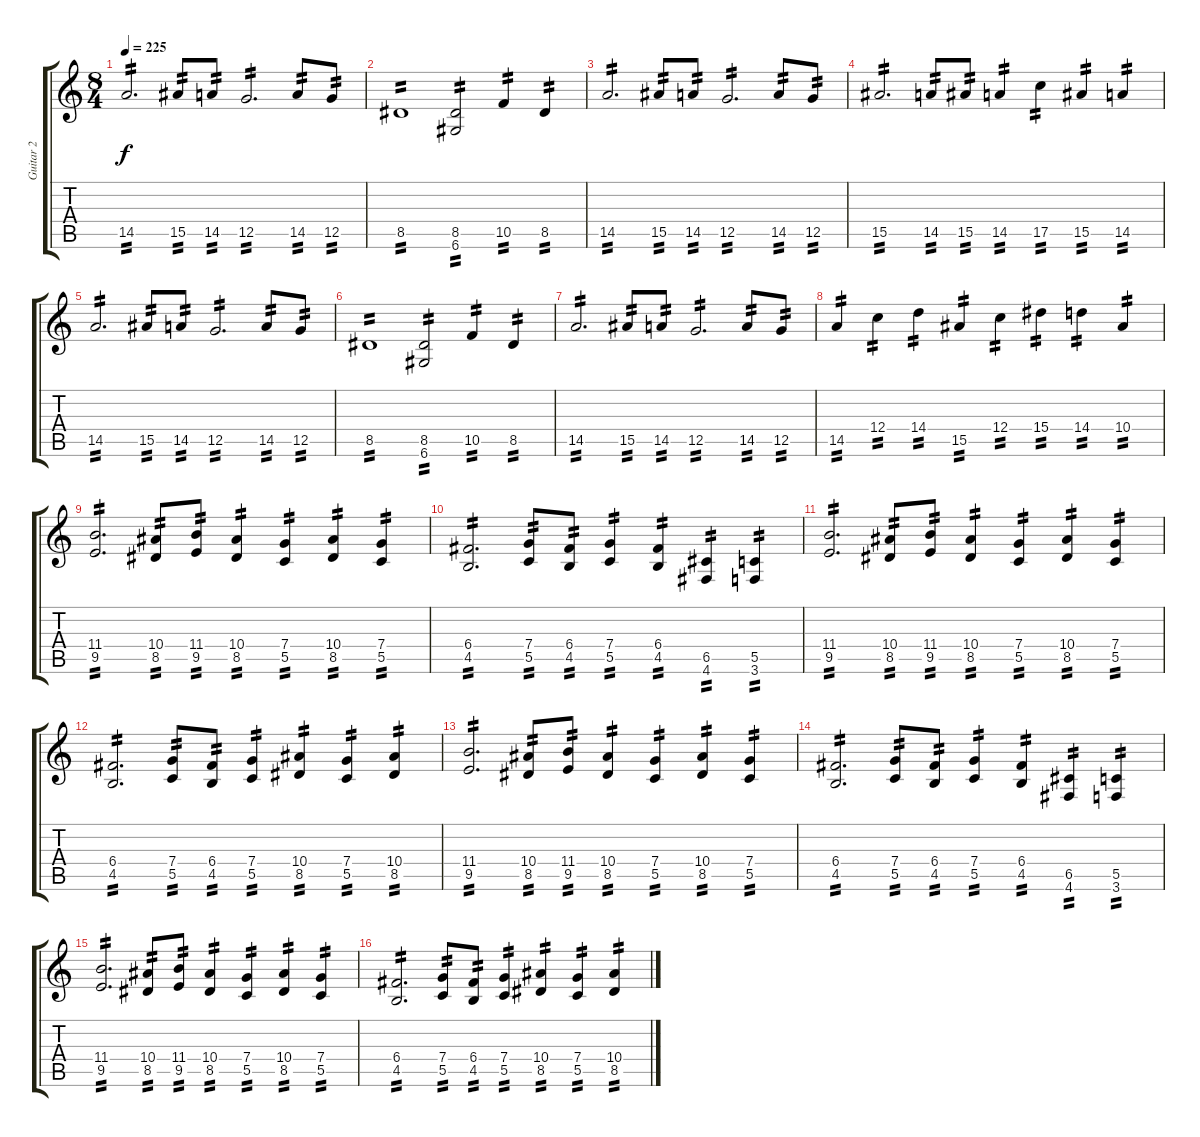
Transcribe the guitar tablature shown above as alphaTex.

\track ("Guitar 2" "Guitar 2") {instrument overdrivenguitar}
\staff {score tabs}
\tuning (D4 A3 F3 C3 G2 D2) {hide}
\ts (8 4)
\tempo 225
\clef g2
\ks c
14.5.2{d tp 2 dy f} 15.5.8{tp 2} 14.5.8{tp 2} 12.5.2{d tp 2} 14.5.8{tp 2} 12.5.8{tp 2} |
8.5.1{tp 2} (8.5 6.6).2{tp 2} 10.5.4{tp 2} 8.5.4{tp 2} |
14.5.2{d tp 2} 15.5.8{tp 2} 14.5.8{tp 2} 12.5.2{d tp 2} 14.5.8{tp 2} 12.5.8{tp 2} |
15.5.2{d tp 2} 14.5.8{tp 2} 15.5.8{tp 2} 14.5.4{tp 2} 17.5.4{tp 2} 15.5.4{tp 2} 14.5.4{tp 2} |
14.5.2{d tp 2} 15.5.8{tp 2} 14.5.8{tp 2} 12.5.2{d tp 2} 14.5.8{tp 2} 12.5.8{tp 2} |
8.5.1{tp 2} (8.5 6.6).2{tp 2} 10.5.4{tp 2} 8.5.4{tp 2} |
14.5.2{d tp 2} 15.5.8{tp 2} 14.5.8{tp 2} 12.5.2{d tp 2} 14.5.8{tp 2} 12.5.8{tp 2} |
14.5.4{tp 2} 12.4.4{tp 2} 14.4.4{tp 2} 15.5.4{tp 2} 12.4.4{tp 2} 15.4.4{tp 2} 14.4.4{tp 2} 10.4.4{tp 2} |
(11.4 9.5).2{d tp 2} (10.4 8.5).8{tp 2} (11.4 9.5).8{tp 2} (10.4 8.5).4{tp 2} (7.4 5.5).4{tp 2} (10.4 8.5).4{tp 2} (7.4 5.5).4{tp 2} |
(6.4 4.5).2{d tp 2} (7.4 5.5).8{tp 2} (6.4 4.5).8{tp 2} (7.4 5.5).4{tp 2} (6.4 4.5).4{tp 2} (6.5 4.6).4{tp 2} (5.5 3.6).4{tp 2} |
(11.4 9.5).2{d tp 2} (10.4 8.5).8{tp 2} (11.4 9.5).8{tp 2} (10.4 8.5).4{tp 2} (7.4 5.5).4{tp 2} (10.4 8.5).4{tp 2} (7.4 5.5).4{tp 2} |
(6.4 4.5).2{d tp 2} (7.4 5.5).8{tp 2} (6.4 4.5).8{tp 2} (7.4 5.5).4{tp 2} (10.4 8.5).4{tp 2} (7.4 5.5).4{tp 2} (10.4 8.5).4{tp 2} |
(11.4 9.5).2{d tp 2} (10.4 8.5).8{tp 2} (11.4 9.5).8{tp 2} (10.4 8.5).4{tp 2} (7.4 5.5).4{tp 2} (10.4 8.5).4{tp 2} (7.4 5.5).4{tp 2} |
(6.4 4.5).2{d tp 2} (7.4 5.5).8{tp 2} (6.4 4.5).8{tp 2} (7.4 5.5).4{tp 2} (6.4 4.5).4{tp 2} (6.5 4.6).4{tp 2} (5.5 3.6).4{tp 2} |
(11.4 9.5).2{d tp 2} (10.4 8.5).8{tp 2} (11.4 9.5).8{tp 2} (10.4 8.5).4{tp 2} (7.4 5.5).4{tp 2} (10.4 8.5).4{tp 2} (7.4 5.5).4{tp 2} |
(6.4 4.5).2{d tp 2} (7.4 5.5).8{tp 2} (6.4 4.5).8{tp 2} (7.4 5.5).4{tp 2} (10.4 8.5).4{tp 2} (7.4 5.5).4{tp 2} (10.4 8.5).4{tp 2}
